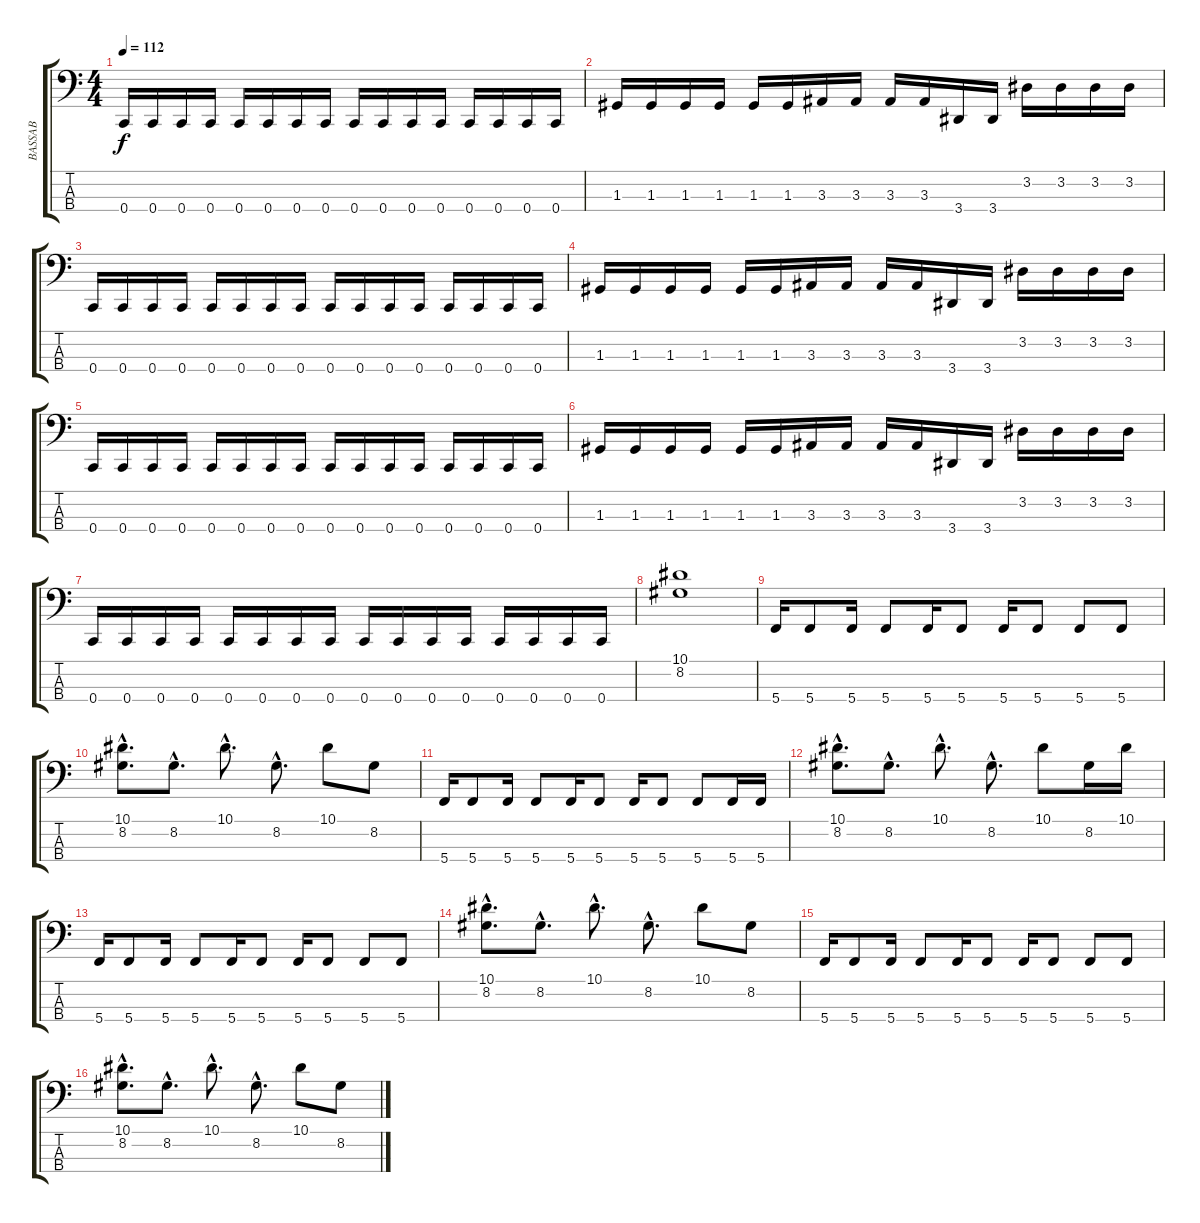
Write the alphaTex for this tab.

\track ("BASSAB" "BASSAB") {instrument electricbassfinger}
\staff {score tabs}
\tuning (F2 C2 G1 C1) {hide}
\ts (4 4)
\tempo 112
\clef f4
\ks c
0.4.16{dy f} 0.4.16 0.4.16 0.4.16 0.4.16 0.4.16 0.4.16 0.4.16 0.4.16 0.4.16 0.4.16 0.4.16 0.4.16 0.4.16 0.4.16 0.4.16 |
1.3.16 1.3.16 1.3.16 1.3.16 1.3.16 1.3.16 3.3.16 3.3.16 3.3.16 3.3.16 3.4.16 3.4.16 3.2.16 3.2.16 3.2.16 3.2.16 |
0.4.16 0.4.16 0.4.16 0.4.16 0.4.16 0.4.16 0.4.16 0.4.16 0.4.16 0.4.16 0.4.16 0.4.16 0.4.16 0.4.16 0.4.16 0.4.16 |
1.3.16 1.3.16 1.3.16 1.3.16 1.3.16 1.3.16 3.3.16 3.3.16 3.3.16 3.3.16 3.4.16 3.4.16 3.2.16 3.2.16 3.2.16 3.2.16 |
0.4.16 0.4.16 0.4.16 0.4.16 0.4.16 0.4.16 0.4.16 0.4.16 0.4.16 0.4.16 0.4.16 0.4.16 0.4.16 0.4.16 0.4.16 0.4.16 |
1.3.16 1.3.16 1.3.16 1.3.16 1.3.16 1.3.16 3.3.16 3.3.16 3.3.16 3.3.16 3.4.16 3.4.16 3.2.16 3.2.16 3.2.16 3.2.16 |
0.4.16 0.4.16 0.4.16 0.4.16 0.4.16 0.4.16 0.4.16 0.4.16 0.4.16 0.4.16 0.4.16 0.4.16 0.4.16 0.4.16 0.4.16 0.4.16 |
(10.1 8.2).1 |
5.4.16 5.4.8 5.4.16 5.4.8 5.4.16 5.4.8 5.4.16 5.4.8 5.4.8 5.4.8 |
(10.1{hac} 8.2{hac}).8{d} 8.2{hac}.8{d} 10.1{hac}.8{d} 8.2{hac}.8{d} 10.1.8 8.2.8 |
5.4.16 5.4.8 5.4.16 5.4.8 5.4.16 5.4.8 5.4.16 5.4.8 5.4.8 5.4.16 5.4.16 |
(10.1{hac} 8.2{hac}).8{d} 8.2{hac}.8{d} 10.1{hac}.8{d} 8.2{hac}.8{d} 10.1.8 8.2.16 10.1.16 |
5.4.16 5.4.8 5.4.16 5.4.8 5.4.16 5.4.8 5.4.16 5.4.8 5.4.8 5.4.8 |
(10.1{hac} 8.2{hac}).8{d} 8.2{hac}.8{d} 10.1{hac}.8{d} 8.2{hac}.8{d} 10.1.8 8.2.8 |
5.4.16 5.4.8 5.4.16 5.4.8 5.4.16 5.4.8 5.4.16 5.4.8 5.4.8 5.4.8 |
(10.1{hac} 8.2{hac}).8{d} 8.2{hac}.8{d} 10.1{hac}.8{d} 8.2{hac}.8{d} 10.1.8 8.2.8
